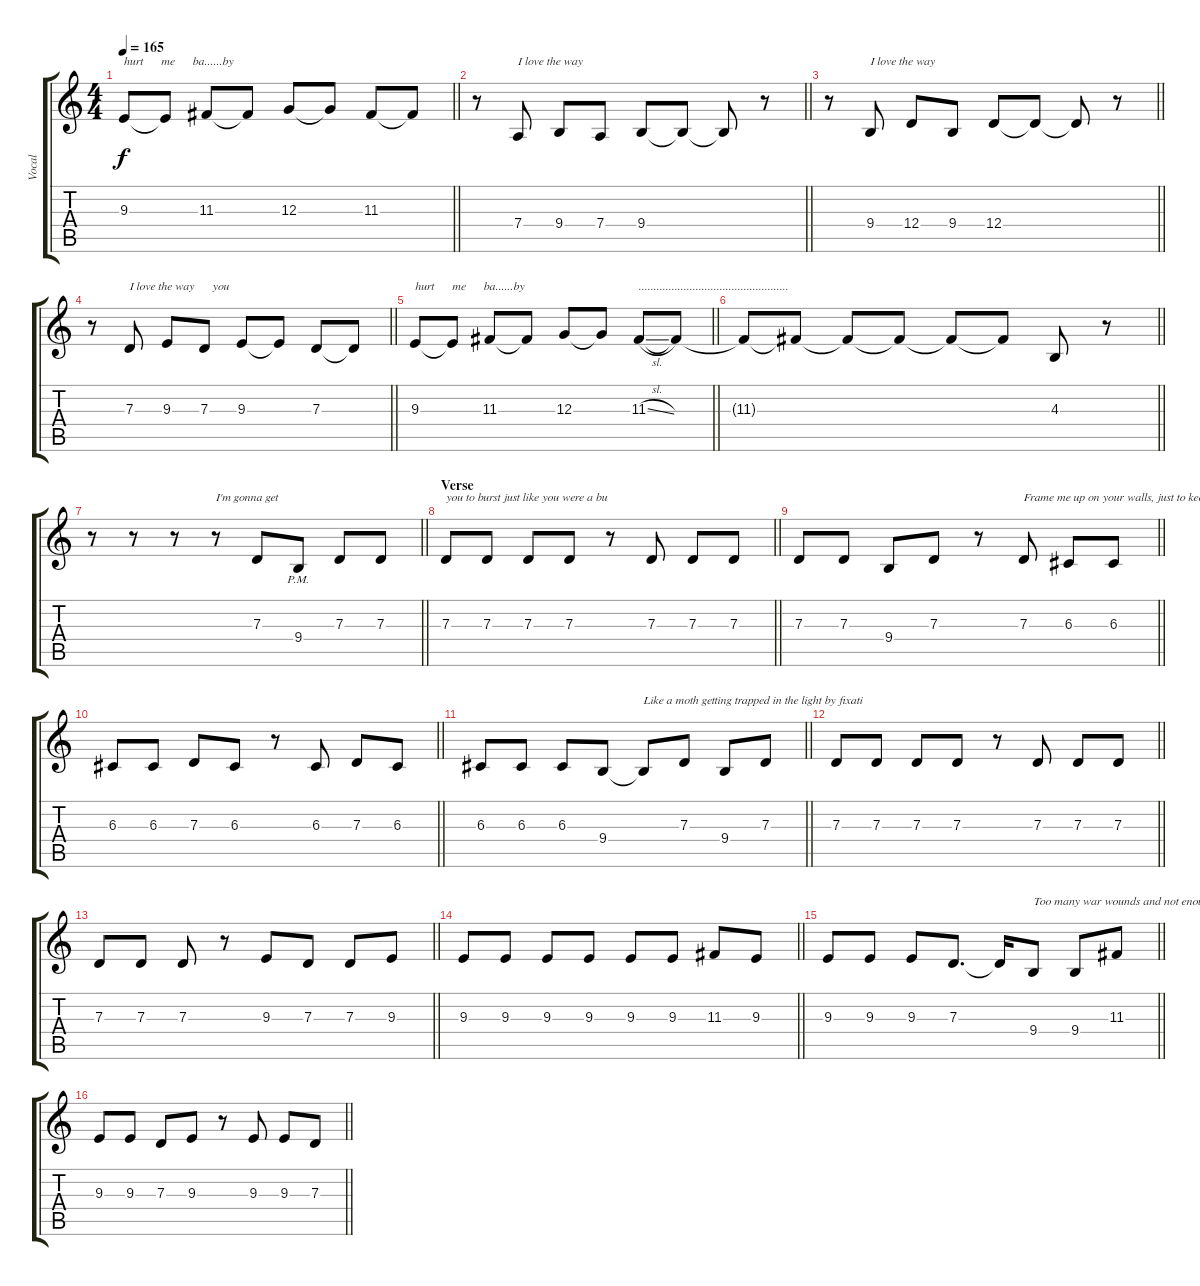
\track ("Vocal" "Vocal") {instrument lead2sawtooth}
\staff {score tabs}
\tuning (E4 B3 G3 D3 A2 E2) {hide}
\ts (4 4)
\tempo 165
\clef g2
\barLineRight lightlight
\ks c
9.3.8{txt "hurt      me      ba......by" dy f} 9.3{t}.8 11.3.8 11.3{t}.8 12.3.8 12.3{t}.8 11.3.8 11.3{t}.8 |
\barLineRight lightlight
r.8 7.4.8{txt "I love the way "} 9.4.8 7.4.8 9.4.8 9.4{t}.8 9.4{t}.8 r.8 |
\barLineRight lightlight
r.8 9.4.8{txt "I love the way"} 12.4.8 9.4.8 12.4.8 12.4{t}.8 12.4{t}.8 r.8 |
\barLineRight lightlight
r.8 7.3.8{txt "I love the way      you "} 9.3.8 7.3.8 9.3.8 9.3{t}.8 7.3.8 7.3{t}.8 |
\barLineRight lightlight
9.3.8{txt "hurt      me      ba......by"} 9.3{t}.8 11.3.8 11.3{t}.8 12.3.8 12.3{t}.8 11.3{sl}.8{txt ".................................................."} 11.3{t}.8 |
\barLineRight lightlight
11.3{t}.8 11.3{t}.8 11.3{t}.8 11.3{t}.8 11.3{t}.8 11.3{t}.8 4.3.8 r.8 |
\barLineRight lightlight
r.8 r.8 r.8 r.8{txt "I'm gonna get "} 7.3.8 9.4{pm}.8 7.3.8 7.3.8 |
\section ("" "Verse")
\barLineRight lightlight
7.3.8{txt "you to burst just like you were a bu"} 7.3.8 7.3.8 7.3.8 r.8 7.3.8 7.3.8 7.3.8 |
\barLineRight lightlight
7.3.8 7.3.8 9.4.8 7.3.8 r.8 7.3.8{txt "Frame me up on your walls, just to keep me out of "} 6.3.8 6.3.8 |
\barLineRight lightlight
6.3.8 6.3.8 7.3.8 6.3.8 r.8 6.3.8 7.3.8 6.3.8 |
\barLineRight lightlight
6.3.8 6.3.8 6.3.8 9.4.8 9.4{t}.8{txt "Like a moth getting trapped in the light by fixati"} 7.3.8 9.4.8 7.3.8 |
\barLineRight lightlight
7.3.8 7.3.8 7.3.8 7.3.8 r.8 7.3.8 7.3.8 7.3.8 |
\barLineRight lightlight
7.3.8 7.3.8 7.3.8 r.8 9.3.8 7.3.8 7.3.8 9.3.8 |
\barLineRight lightlight
9.3.8 9.3.8 9.3.8 9.3.8 9.3.8 9.3.8 11.3.8 9.3.8 |
\barLineRight lightlight
9.3.8 9.3.8 9.3.8 7.3.8{d} 7.3{t}.16 9.4.8{txt "Too many war wounds and not enough wars"} 9.4.8 11.3.8 |
\barLineRight lightlight
9.3.8 9.3.8 7.3.8 9.3.8 r.8 9.3.8 9.3.8 7.3.8
